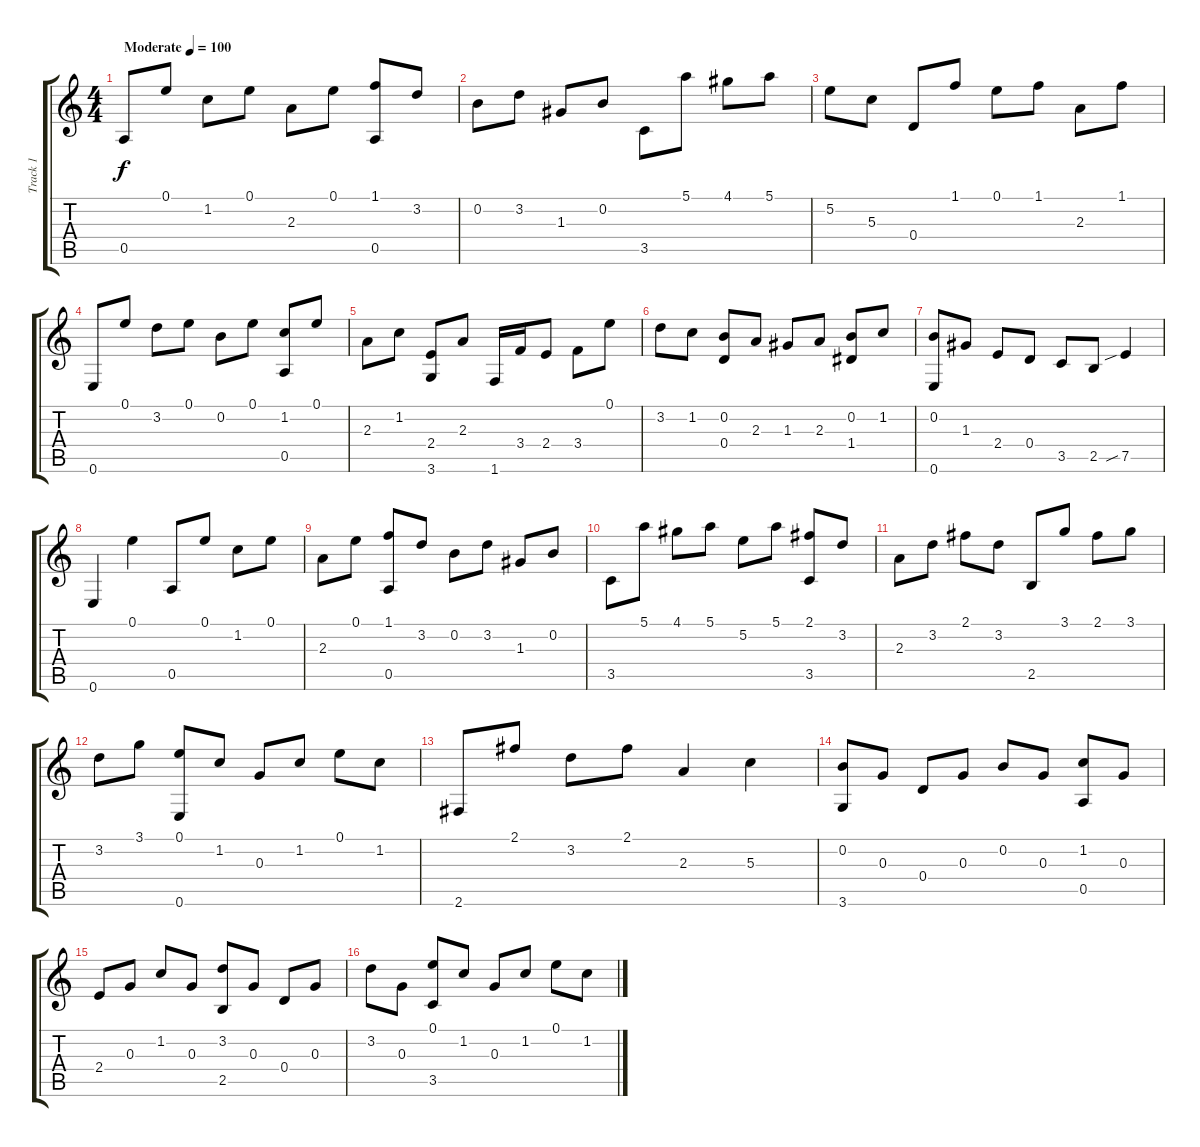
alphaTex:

\track ("Track 1" "Track 1") {instrument acousticguitarsteel}
\staff {score tabs}
\tuning (E4 B3 G3 D3 A2 E2) {hide}
\ts (4 4)
\tempo (100 "Moderate")
\clef g2
\ks c
0.5.8{dy f instrument acousticguitarsteel} 0.1.8 1.2.8 0.1.8 2.3.8 0.1.8 (1.1 0.5).8 3.2.8 |
0.2.8 3.2.8 1.3.8 0.2.8 3.5.8 5.1.8 4.1.8 5.1.8 |
5.2.8 5.3.8 0.4.8 1.1.8 0.1.8 1.1.8 2.3.8 1.1.8 |
0.6.8 0.1.8 3.2.8 0.1.8 0.2.8 0.1.8 (1.2 0.5).8 0.1.8 |
2.3.8 1.2.8 (2.4 3.6).8 2.3.8 1.6.16 3.4.16 2.4.8 3.4.8 0.1.8 |
3.2.8 1.2.8 (0.2 0.4).8 2.3.8 1.3.8 2.3.8 (0.2 1.4).8 1.2.8 |
(0.2 0.6).8 1.3.8 2.4.8 0.4.8 3.5.8 2.5.8 7.5{sib}.4 |
0.6.4 0.1.4 0.5.8 0.1.8 1.2.8 0.1.8 |
2.3.8 0.1.8 (1.1 0.5).8 3.2.8 0.2.8 3.2.8 1.3.8 0.2.8 |
3.5.8 5.1.8 4.1.8 5.1.8 5.2.8 5.1.8 (2.1 3.5).8 3.2.8 |
2.3.8 3.2.8 2.1.8 3.2.8 2.5.8 3.1.8 2.1.8 3.1.8 |
3.2.8 3.1.8 (0.1 0.6).8 1.2.8 0.3.8 1.2.8 0.1.8 1.2.8 |
2.6.8 2.1.8 3.2.8 2.1.8 2.3.4 5.3.4 |
(0.2 3.6).8 0.3.8 0.4.8 0.3.8 0.2.8 0.3.8 (1.2 0.5).8 0.3.8 |
2.4.8 0.3.8 1.2.8 0.3.8 (3.2 2.5).8 0.3.8 0.4.8 0.3.8 |
3.2.8 0.3.8 (0.1 3.5).8 1.2.8 0.3.8 1.2.8 0.1.8 1.2.8
